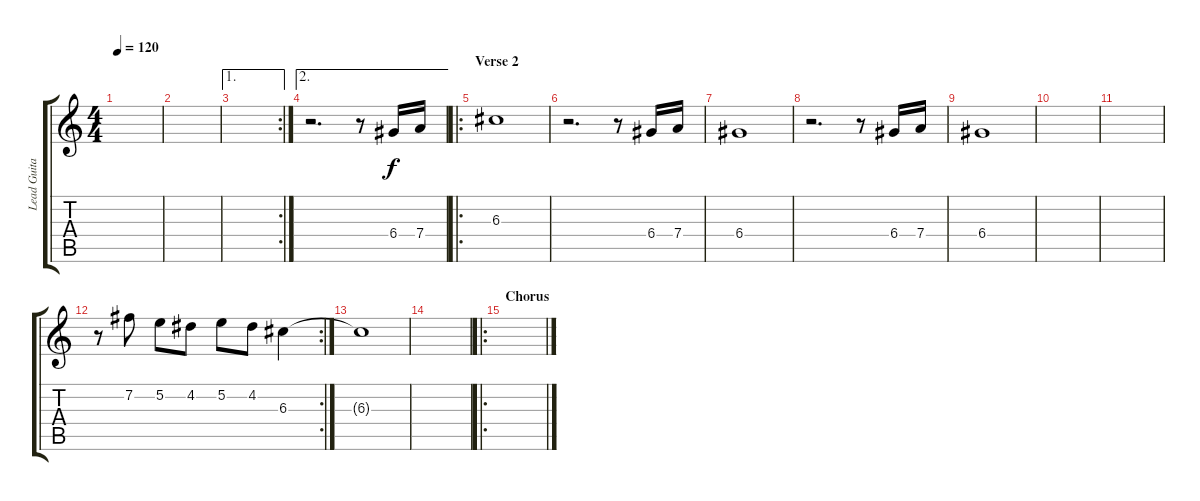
\track ("Lead Guitar" "Lead Guita") {instrument acousticguitarsteel}
\staff {score tabs}
\tuning (E4 B3 G3 D3 A2 E2) {hide}
\ts (4 4)
\tempo 120
\clef g2
\ks c
|
|
\ae 1
\rc 2
|
\ae 2
r.2{d} r.8 6.4.16 7.4.16 |
\ro
\section ("" "Verse 2")
6.3.1 |
r.2{d} r.8 6.4.16 7.4.16 |
6.4.1 |
r.2{d} r.8 6.4.16 7.4.16 |
6.4.1 |
|
|
\rc 2
r.8 7.2.8 5.2.8 4.2.8 5.2.8 4.2.8 6.3.4 |
6.3{t}.1 |
|
\ro
\section ("" "Chorus")
